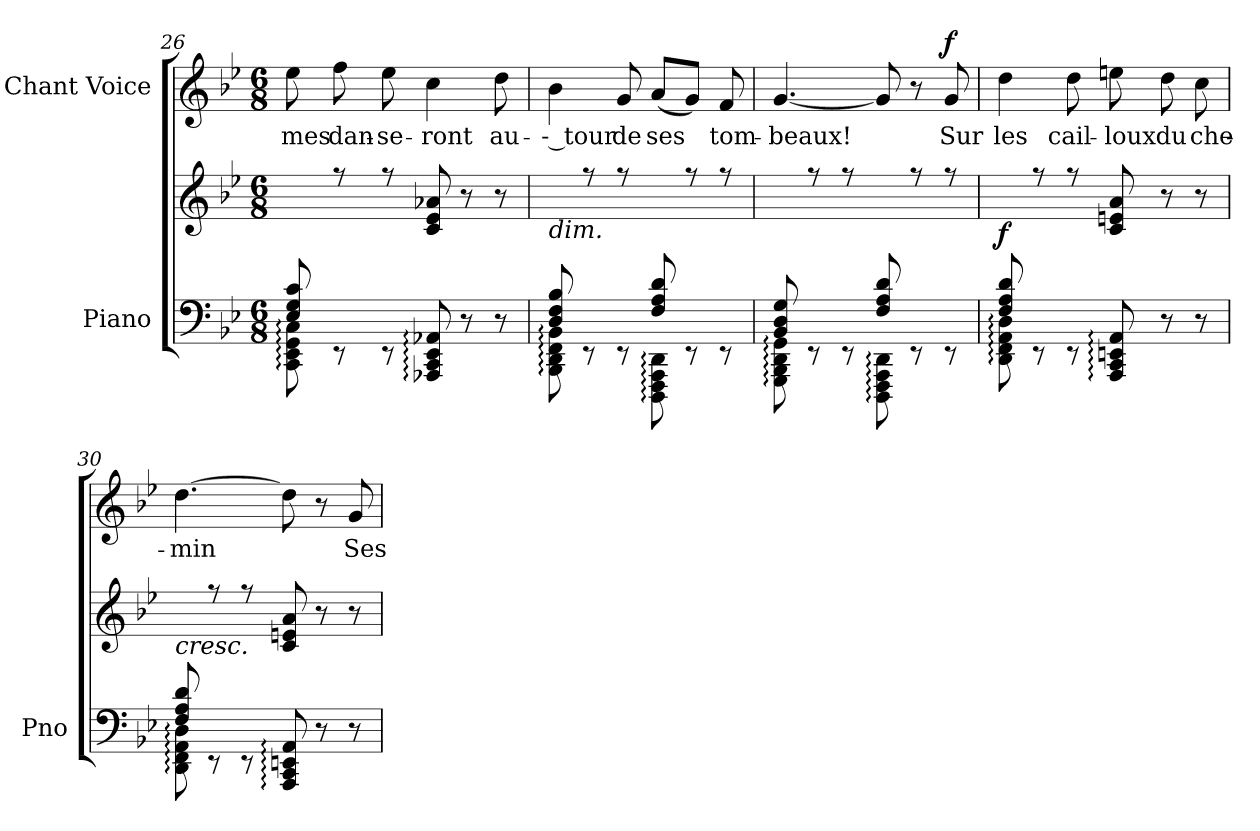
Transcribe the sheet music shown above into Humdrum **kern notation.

**kern	**kern	**dynam	**kern	**text	**dynam
*part2	*part2	*part2	*part1	*part1	*part1
*staff3	*staff2	*staff2/3	*staff1	*staff1	*staff1
*I"Piano	*	*	*I"Chant Voice	*	*
*I'Pno	*	*	*	*	*
*clefF4	*clefG2	*	*clefG2	*	*
*k[b-e-]	*k[b-e-]	*	*k[b-e-]	*	*
*M6/8	*M6/8	*	*M6/8	*	*
=26	=26	=26	=26	=26	=26
*^	*	*	*	*	*
!	!	!	!	!	!LO:LY:b	!
8E-/ 8G/ 8c/	8CC\: 8EE-\: 8GG\: 8C\:	8ryy	.	8ee-\	-mes	.
!	!	!	!	!	!LO:LY:b	!
2ryy	8rEE	8rff	.	8ff\	dan-	.
!	!	!	!	!	!LO:LY:b	!
.	8rEE	8rff	.	8ee-\	-se-	.
!	!	!	!	!	!LO:LY:b	!
.	8AAA-X/: 8CC/: 8EE-/: 8AA-X/:	8c/ 8e-/ 8a-X/	.	4cc\	-ront	.
.	8r	8r	.	.	.	.
!	!	!	!	!	!LO:LY:b	!
8ryy	8r	8r	.	8dd\	au-	.
!!LO:LB:g=z
=27	=27	=27	=27	=27	=27	=27
!	!	!LO:TX:b:i:t=dim.	!	!	!	!
!	!	!	!	!	!LO:LY:b	!
8D/ 8F/ 8B-/	8BBB-\: 8DD\: 8FF\: 8BB-\:	8ryy	.	4b-\	-- tour	.
4ryy	8rEE	8rff	.	.	.	.
!	!	!	!	!	!LO:LY:b	!
.	8rEE	8rff	.	8g/	de	.
!	!	!	!	!	!LO:LY:b	!
8F/ 8A/ 8d/	8DDD\: 8FFF\: 8AAA\: 8DD\:	8ryy	.	(<8a/L	ses	.
4ryy	8rEE	8rff	.	8g/J)	.	.
!	!	!	!	!	!LO:LY:b	!
.	8rEE	8rff	.	8f/	tom-	.
=28	=28	=28	=28	=28	=28	=28
!	!	!	!	!	!LO:LY:b	!
8BB-/ 8D/ 8G/	8GGG\: 8BBB-\: 8DD\: 8GG\:	8ryy	.	[4.g/	-beaux!	.
4ryy	8rEE	8rff	.	.	.	.
.	8rEE	8rff	.	.	.	.
8F/ 8A/ 8d/	8DDD\: 8FFF\: 8AAA\: 8DD\:	8ryy	.	8g/]	.	.
4ryy	8rEE	8rff	.	8r	.	.
!	!	!	!	!	!LO:LY:b	!LO:DY:a
.	8rEE	8rff	.	8g/	Sur	f
=29	=29	=29	=29	=29	=29	=29
!	!	!	!LO:DY:b	!	!LO:LY:b	!
8F/ 8A/ 8d/	8DD\: 8FF\: 8AA\: 8D\:	8ryy	f	4dd\	les	.
2ryy	8rEE	8rff	.	.	.	.
!	!	!	!	!	!LO:LY:b	!
.	8rEE	8rff	.	8dd\	cail-	.
!	!	!	!	!	!LO:LY:b	!
.	8AAA/: 8CC/: 8EEn/: 8AA/:	8c/ 8en/ 8a/	.	8een\	-loux	.
!	!	!	!	!	!LO:LY:b	!
.	8r	8r	.	8dd\	du	.
!	!	!	!	!	!LO:LY:b	!
8ryy	8r	8r	.	8cc\	che-	.
=30	=30	=30	=30	=30	=30	=30
!	!	!LO:TX:b:i:t=cresc.	!	!	!	!
!	!	!	!	!	!LO:LY:b	!
8F/ 8A/ 8d/	8DD\: 8FF\: 8AA\: 8D\:	8ryy	.	[4.dd\	-min	.
2ryy	8rEE	8rff	.	.	.	.
.	8rEE	8rff	.	.	.	.
.	8AAA/: 8CC/: 8EEn/: 8AA/:	8c/ 8en/ 8a/	.	8dd\]	.	.
.	8r	8r	.	8r	.	.
!	!	!	!	!	!LO:LY:b	!
8ryy	8r	8r	.	8g/	Ses	.
*v	*v	*	*	*	*	*
=	=	=	=	=	=
*-	*-	*-	*-	*-	*-
